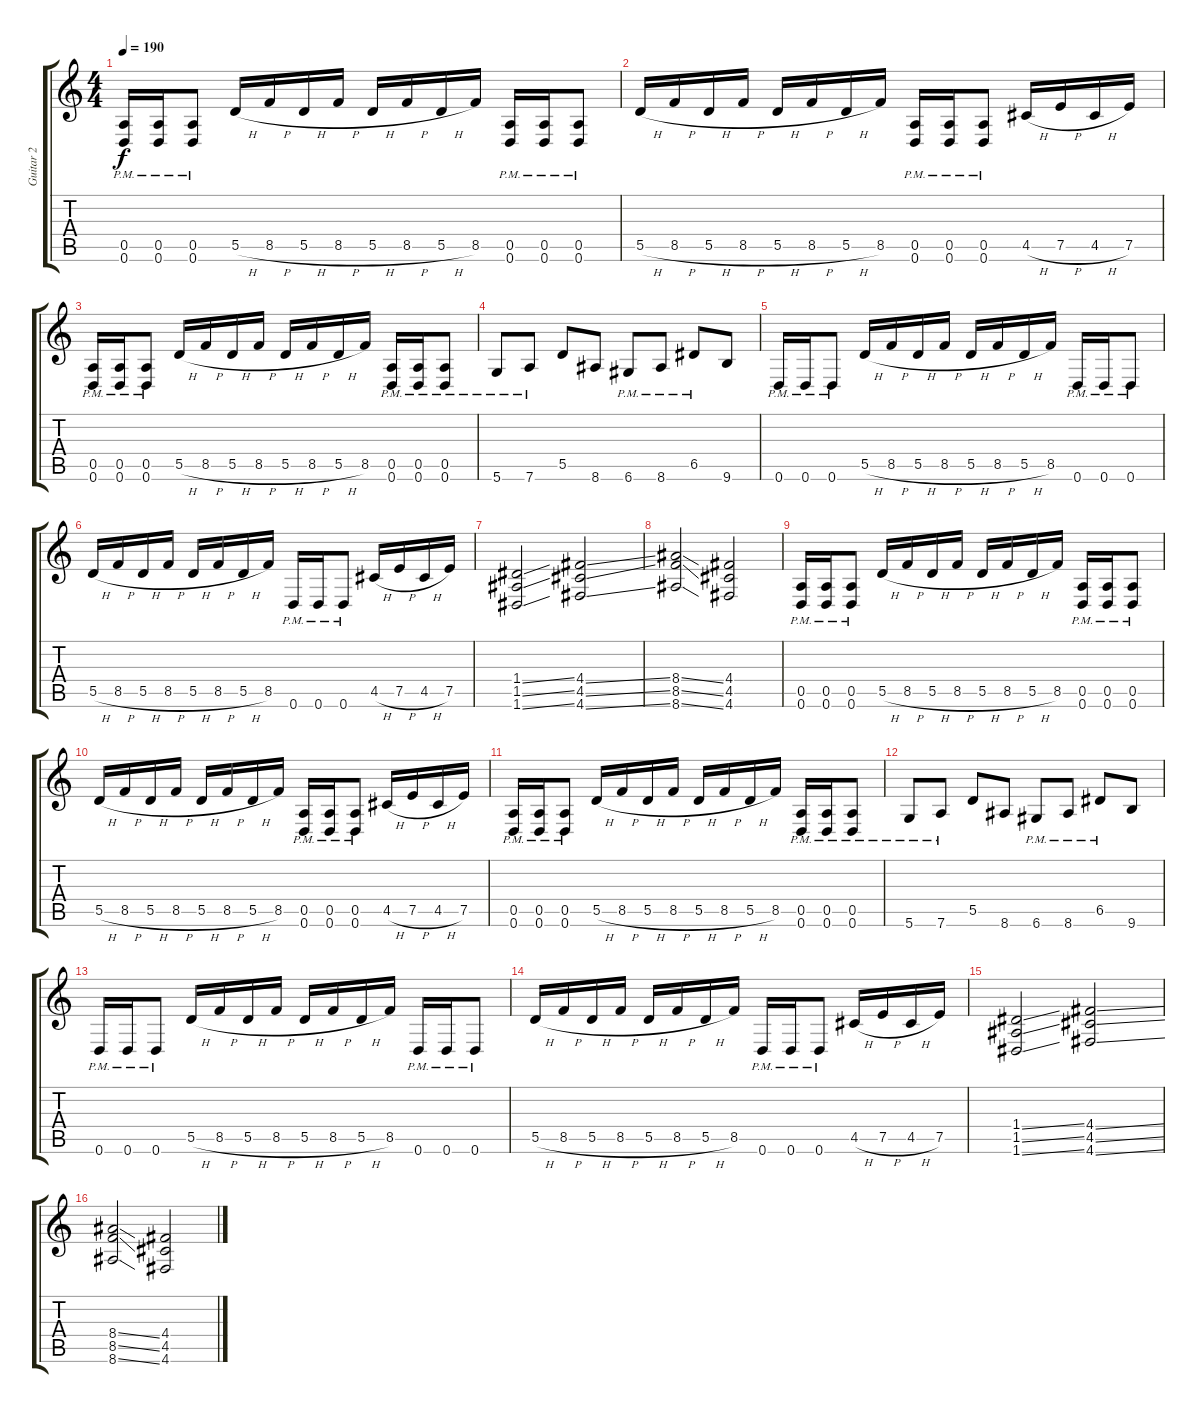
\track ("Guitar 2" "Guitar 2") {instrument distortionguitar}
\staff {score tabs}
\tuning (E4 B3 G3 D3 A2 D2) {hide}
\ts (4 4)
\tempo 190
\clef g2
\ks c
(0.5{pm} 0.6{pm}).16{dy f} (0.5{pm} 0.6{pm}).16 (0.5{pm} 0.6{pm}).8 5.5{h}.16 8.5{h}.16 5.5{h}.16 8.5{h}.16 5.5{h}.16 8.5{h}.16 5.5{h}.16 8.5.16 (0.5{pm} 0.6{pm}).16 (0.5{pm} 0.6{pm}).16 (0.5{pm} 0.6{pm}).8 |
5.5{h}.16 8.5{h}.16 5.5{h}.16 8.5{h}.16 5.5{h}.16 8.5{h}.16 5.5{h}.16 8.5.16 (0.5{pm} 0.6{pm}).16 (0.5{pm} 0.6{pm}).16 (0.5{pm} 0.6{pm}).8 4.5{h}.16 7.5{h}.16 4.5{h}.16 7.5.16 |
(0.5{pm} 0.6{pm}).16 (0.5{pm} 0.6{pm}).16 (0.5{pm} 0.6{pm}).8 5.5{h}.16 8.5{h}.16 5.5{h}.16 8.5{h}.16 5.5{h}.16 8.5{h}.16 5.5{h}.16 8.5.16 (0.5{pm} 0.6{pm}).16 (0.5{pm} 0.6{pm}).16 (0.5{pm} 0.6{pm}).8 |
5.6{pm}.8 7.6{pm}.8 5.5.8 8.6.8 6.6{pm}.8 8.6{pm}.8 6.5{pm}.8 9.6.8 |
0.6{pm}.16 0.6{pm}.16 0.6{pm}.8 5.5{h}.16 8.5{h}.16 5.5{h}.16 8.5{h}.16 5.5{h}.16 8.5{h}.16 5.5{h}.16 8.5.16 0.6{pm}.16 0.6{pm}.16 0.6{pm}.8 |
5.5{h}.16 8.5{h}.16 5.5{h}.16 8.5{h}.16 5.5{h}.16 8.5{h}.16 5.5{h}.16 8.5.16 0.6{pm}.16 0.6{pm}.16 0.6{pm}.8 4.5{h}.16 7.5{h}.16 4.5{h}.16 7.5.16 |
(1.4{ss} 1.5{ss} 1.6{ss}).2 (4.4{ss} 4.5{ss} 4.6{ss}).2 |
(8.4{ss} 8.5{ss} 8.6{ss}).2 (4.4 4.5 4.6).2 |
(0.5{pm} 0.6{pm}).16 (0.5{pm} 0.6{pm}).16 (0.5{pm} 0.6{pm}).8 5.5{h}.16 8.5{h}.16 5.5{h}.16 8.5{h}.16 5.5{h}.16 8.5{h}.16 5.5{h}.16 8.5.16 (0.5{pm} 0.6{pm}).16 (0.5{pm} 0.6{pm}).16 (0.5{pm} 0.6{pm}).8 |
5.5{h}.16 8.5{h}.16 5.5{h}.16 8.5{h}.16 5.5{h}.16 8.5{h}.16 5.5{h}.16 8.5.16 (0.5{pm} 0.6{pm}).16 (0.5{pm} 0.6{pm}).16 (0.5{pm} 0.6{pm}).8 4.5{h}.16 7.5{h}.16 4.5{h}.16 7.5.16 |
(0.5{pm} 0.6{pm}).16 (0.5{pm} 0.6{pm}).16 (0.5{pm} 0.6{pm}).8 5.5{h}.16 8.5{h}.16 5.5{h}.16 8.5{h}.16 5.5{h}.16 8.5{h}.16 5.5{h}.16 8.5.16 (0.5{pm} 0.6{pm}).16 (0.5{pm} 0.6{pm}).16 (0.5{pm} 0.6{pm}).8 |
5.6{pm}.8 7.6{pm}.8 5.5.8 8.6.8 6.6{pm}.8 8.6{pm}.8 6.5{pm}.8 9.6.8 |
0.6{pm}.16 0.6{pm}.16 0.6{pm}.8 5.5{h}.16 8.5{h}.16 5.5{h}.16 8.5{h}.16 5.5{h}.16 8.5{h}.16 5.5{h}.16 8.5.16 0.6{pm}.16 0.6{pm}.16 0.6{pm}.8 |
5.5{h}.16 8.5{h}.16 5.5{h}.16 8.5{h}.16 5.5{h}.16 8.5{h}.16 5.5{h}.16 8.5.16 0.6{pm}.16 0.6{pm}.16 0.6{pm}.8 4.5{h}.16 7.5{h}.16 4.5{h}.16 7.5.16 |
(1.4{ss} 1.5{ss} 1.6{ss}).2 (4.4{ss} 4.5{ss} 4.6{ss}).2 |
(8.4{ss} 8.5{ss} 8.6{ss}).2 (4.4 4.5 4.6).2
